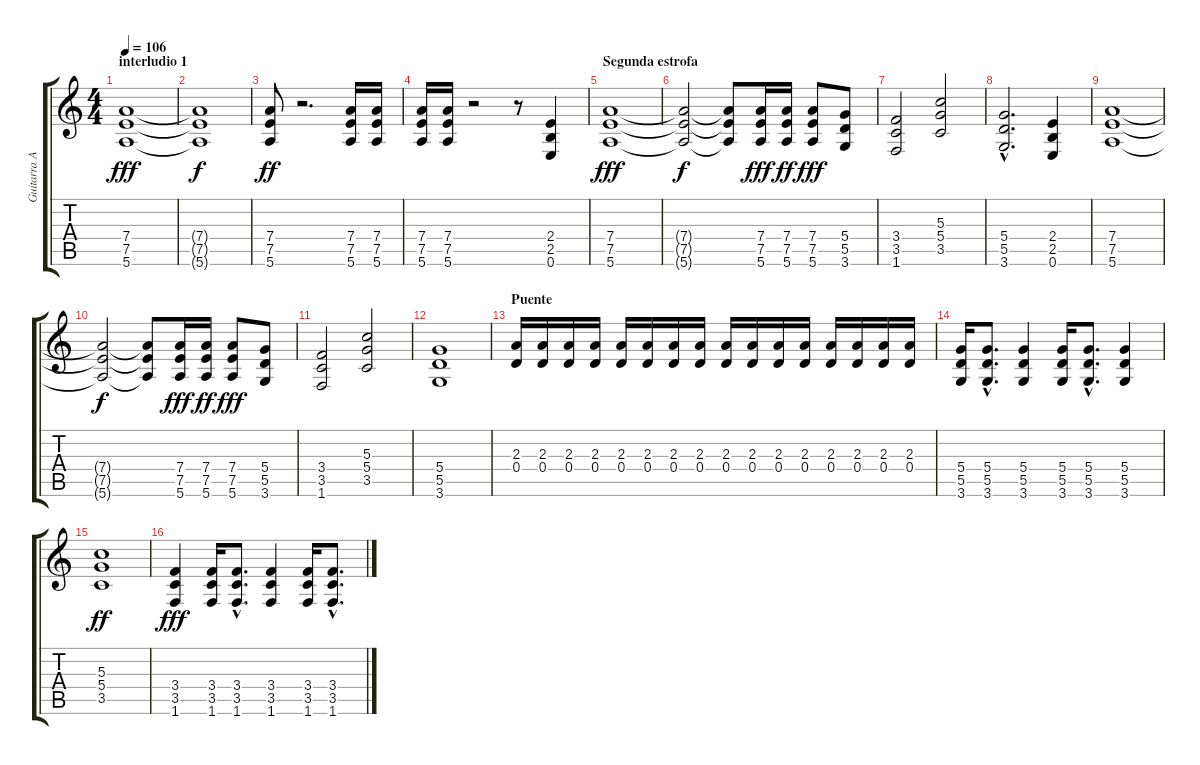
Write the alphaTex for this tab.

\track ("Guitarra Armonica" "Guitarra A") {instrument distortionguitar}
\staff {score tabs}
\tuning (E4 B3 G3 D3 A2 E2) {hide}
\ts (4 4)
\section ("" "interludio 1")
\tempo 106
\clef g2
\ks c
(7.4 7.5 5.6).1{dy fff volume 14 instrument distortionguitar} |
(7.4{t} 7.5{t} 5.6{t}).1{dy f} |
(7.4 7.5 5.6).8{dy ff} r.2{d} (7.4 7.5 5.6).16 (7.4 7.5 5.6).16 |
(7.4 7.5 5.6).16 (7.4 7.5 5.6).16 r.2 r.8 (2.4 2.5 0.6).4 |
\section ("" "Segunda estrofa")
(7.4 7.5 5.6).1{dy fff volume 14 instrument distortionguitar} |
(7.4{t} 7.5{t} 5.6{t}).2{dy f} (7.4{t} 7.5{t} 5.6{t}).8 (7.4 7.5 5.6).16{dy fff} (7.4 7.5 5.6).16{dy ff} (7.4 7.5 5.6).8{dy fff} (5.4 5.5 3.6).8 |
(3.4 3.5 1.6).2 (5.3 5.4 3.5).2 |
(5.4{hac} 5.5{hac} 3.6{hac}).2{d} (2.4 2.5 0.6).4 |
(7.4 7.5 5.6).1{volume 14 instrument distortionguitar} |
(7.4{t} 7.5{t} 5.6{t}).2{dy f} (7.4{t} 7.5{t} 5.6{t}).8 (7.4 7.5 5.6).16{dy fff} (7.4 7.5 5.6).16{dy ff} (7.4 7.5 5.6).8{dy fff} (5.4 5.5 3.6).8 |
(3.4 3.5 1.6).2 (5.3 5.4 3.5).2 |
(5.4 5.5 3.6).1 |
\section ("" "Puente")
(2.3 0.4).16{volume 14 instrument distortionguitar} (2.3 0.4).16 (2.3 0.4).16 (2.3 0.4).16 (2.3 0.4).16 (2.3 0.4).16 (2.3 0.4).16 (2.3 0.4).16 (2.3 0.4).16 (2.3 0.4).16 (2.3 0.4).16 (2.3 0.4).16 (2.3 0.4).16 (2.3 0.4).16 (2.3 0.4).16 (2.3 0.4).16 |
(5.4 5.5 3.6).16 (5.4{hac} 5.5{hac} 3.6{hac}).8{d} (5.4 5.5 3.6).4 (5.4 5.5 3.6).16 (5.4{hac} 5.5{hac} 3.6{hac}).8{d} (5.4 5.5 3.6).4 |
(5.3 5.4 3.5).1{dy ff} |
(3.4 3.5 1.6).4{dy fff} (3.4 3.5 1.6).16 (3.4{hac} 3.5{hac} 1.6{hac}).8{d} (3.4 3.5 1.6).4 (3.4 3.5 1.6).16 (3.4{hac} 3.5{hac} 1.6{hac}).8{d}
